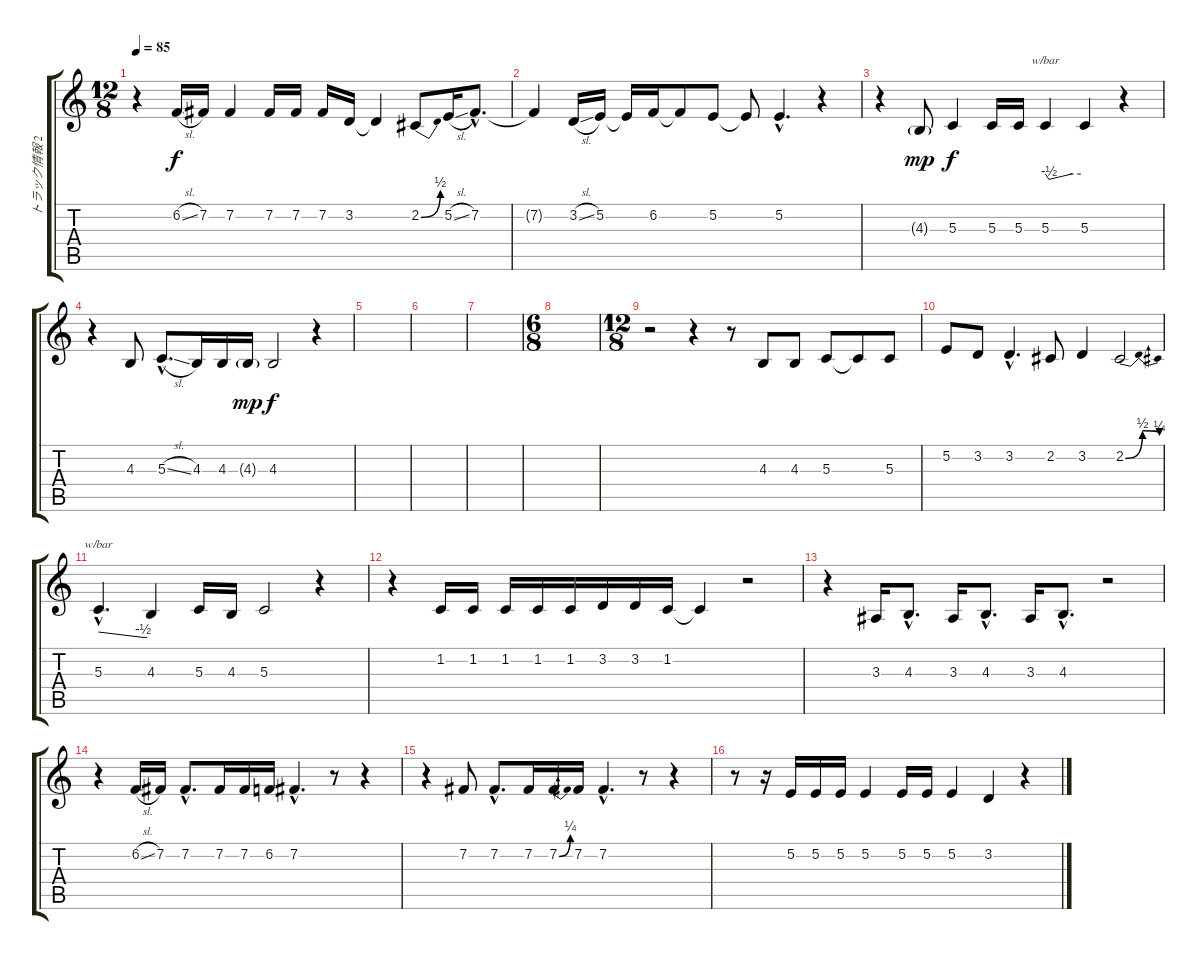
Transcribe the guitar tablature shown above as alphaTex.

\track ("トラック情報 2" "トラック情報 2") {instrument lead6voice}
\staff {score tabs}
\tuning (E4 B3 G3 D3 A2 E2) {hide}
\ts (12 8)
\tempo 85
\clef g2
\ks c
r.4{dy f} 6.2{sl}.16 7.2.16 7.2.4 7.2.16 7.2.16 7.2.16 3.2.16 3.2{t}.4 2.2{be (bend 0 0 60 2)}.8 5.2{sl}.16 7.2{hac}.8{d} |
7.2{t}.4 3.2{sl}.16 5.2.16 5.2{t}.16 6.2.16 6.2{t}.8 5.2.8 5.2{t}.8 5.2{hac}.4{d} r.4 |
r.4 4.3{g}.8{dy mp} 5.3.4{dy f} 5.3.16 5.3.16 5.3.4{tbe (custom default 0 0 6 -2 45 0 60 0)} 5.3.4 r.4 |
r.4 4.3.8 5.3{sl hac}.8{d} 4.3.16 4.3.16 4.3{g}.16{dy mp} 4.3.2{dy f} r.4 |
|
|
|
\ts (6 8)
|
\ts (12 8)
r.2 r.4 r.8 4.3.8 4.3.8 5.3.8 5.3{t}.8 5.3.8 |
5.2.8 3.2.8 3.2{hac}.4{d} 2.2.8 3.2.4 2.2{be (bendrelease 0 0 15 2 30 2 60 1)}.2 |
5.3{hac}.4{d tbe (custom default 0 0 55 -2 60 -2)} 4.3.4 5.3.16 4.3.16 5.3.2 r.4 |
r.4 1.2.16 1.2.16 1.2.16 1.2.16 1.2.16 3.2.16 3.2.16 1.2.16 1.2{t}.4 r.2 |
r.4 3.3.16 4.3{hac}.8{d} 3.3.16 4.3{hac}.8{d} 3.3.16 4.3{hac}.8{d} r.2 |
r.4 6.2{sl}.16 7.2.16 7.2{hac}.8{d} 7.2.16 7.2.16 6.2.16 7.2{hac}.4{d} r.8 r.4 |
r.4 7.2.8 7.2{hac}.8{d} 7.2.16 7.2{be (bend 0 0 60 1)}.16 7.2.16 7.2{hac}.4{d} r.8 r.4 |
r.8 r.16 5.2.16 5.2.16 5.2.16 5.2.4 5.2.16 5.2.16 5.2.4 3.2.4 r.4
